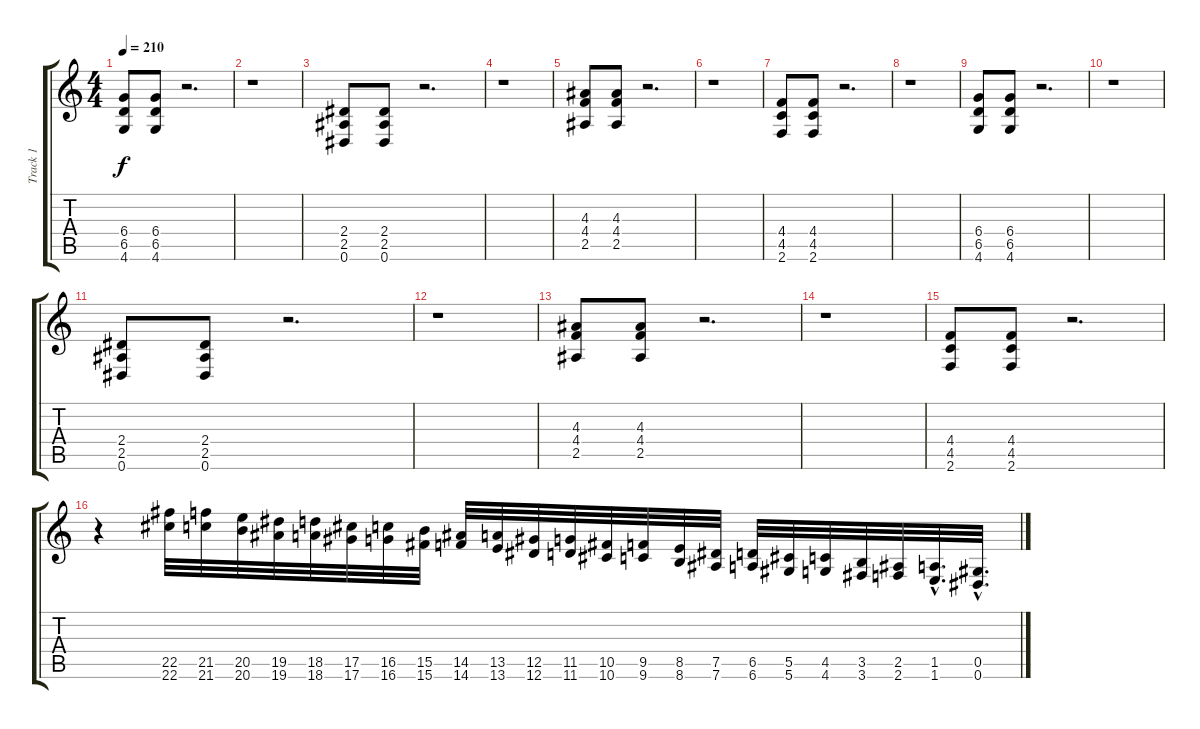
\track ("Track 1" "Track 1") {instrument overdrivenguitar}
\staff {score tabs}
\tuning (Eb4 Bb3 Gb3 Db3 Ab2 Eb2) {hide}
\ts (4 4)
\tempo 210
\clef g2
\ks c
(6.4 6.5 4.6).8{dy f volume 16 instrument overdrivenguitar} (6.4 6.5 4.6).8 r.2{d} |
r.1 |
(2.4 2.5 0.6).8 (2.4 2.5 0.6).8 r.2{d} |
r.1 |
(4.3 4.4 2.5).8 (4.3 4.4 2.5).8 r.2{d} |
r.1 |
(4.4 4.5 2.6).8 (4.4 4.5 2.6).8 r.2{d} |
r.1 |
(6.4 6.5 4.6).8 (6.4 6.5 4.6).8 r.2{d} |
r.1 |
(2.4 2.5 0.6).8 (2.4 2.5 0.6).8 r.2{d} |
r.1 |
(4.3 4.4 2.5).8 (4.3 4.4 2.5).8 r.2{d} |
r.1 |
(4.4 4.5 2.6).8 (4.4 4.5 2.6).8 r.2{d} |
r.4 (22.5 22.6).32 (21.5 21.6).32 (20.5 20.6).32 (19.5 19.6).32 (18.5 18.6).32 (17.5 17.6).32 (16.5 16.6).32 (15.5 15.6).32 (14.5 14.6).32 (13.5 13.6).32 (12.5 12.6).32 (11.5 11.6).32 (10.5 10.6).32 (9.5 9.6).32 (8.5 8.6).32 (7.5 7.6).32 (6.5 6.6).32 (5.5 5.6).32 (4.5 4.6).32 (3.5 3.6).32 (2.5 2.6).32 (1.5{hac} 1.6{hac}).32{d} (0.5{hac} 0.6{hac}).32{d}
